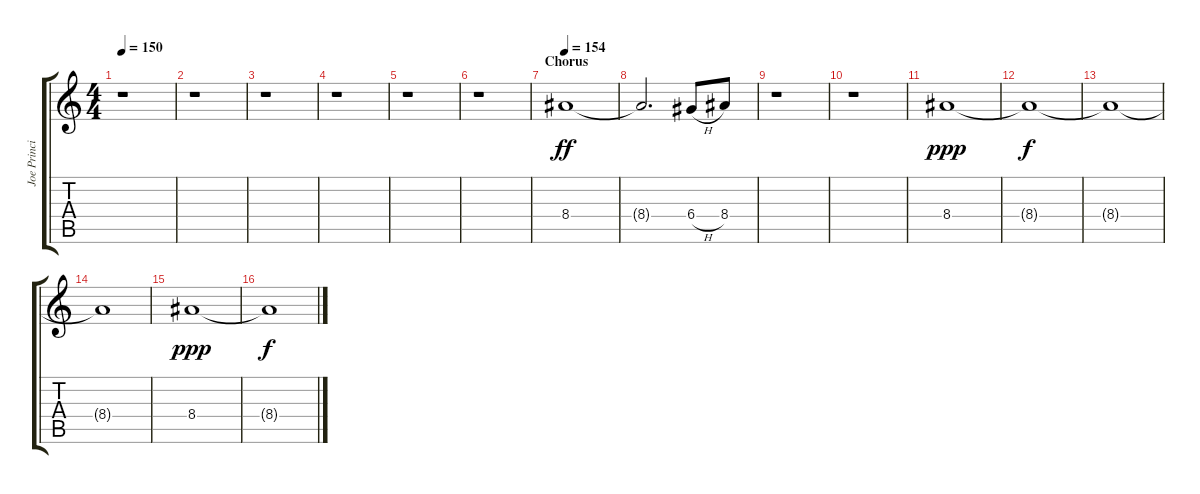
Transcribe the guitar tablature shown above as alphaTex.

\track ("Joe Principe - Vocals" "Joe Princi") {instrument distortionguitar}
\staff {score tabs}
\tuning (E4 B3 G3 D3 A2 E2) {hide}
\ts (4 4)
\tempo 150
\clef g2
\ks c
r.1{dy ff} |
r.1 |
r.1 |
r.1 |
r.1 |
r.1 |
\section ("" "Chorus")
\tempo 154
8.4.1 |
8.4{t}.2{d} 6.4{h}.8 8.4.8 |
r.1 |
r.1 |
8.4.1{dy ppp} |
8.4{t}.1{dy f} |
8.4{t}.1 |
8.4{t}.1 |
8.4.1{dy ppp} |
8.4{t}.1{dy f}
